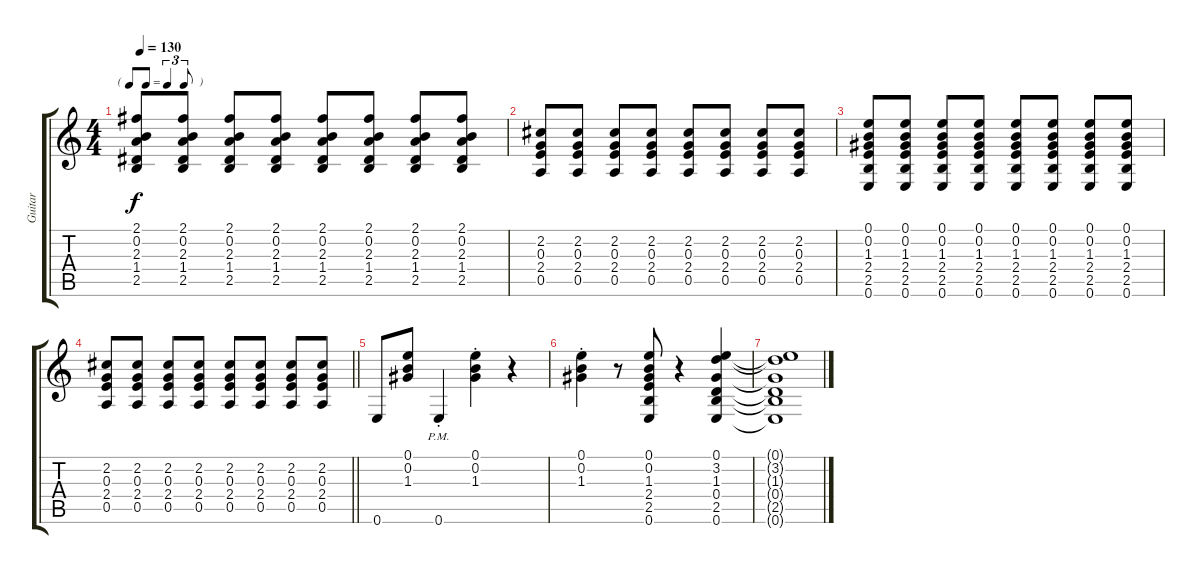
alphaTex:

\track ("Guitar" "Guitar") {instrument acousticguitarsteel}
\staff {score tabs}
\tuning (E4 B3 G3 D3 A2 E2) {hide}
\ts (4 4)
\tf triplet8th
\tempo 130
\clef g2
\ks c
(2.1 0.2 2.3 1.4 2.5).8{dy f} (2.1 0.2 2.3 1.4 2.5).8 (2.1 0.2 2.3 1.4 2.5).8 (2.1 0.2 2.3 1.4 2.5).8 (2.1 0.2 2.3 1.4 2.5).8 (2.1 0.2 2.3 1.4 2.5).8 (2.1 0.2 2.3 1.4 2.5).8 (2.1 0.2 2.3 1.4 2.5).8 |
(2.2 0.3 2.4 0.5).8 (2.2 0.3 2.4 0.5).8 (2.2 0.3 2.4 0.5).8 (2.2 0.3 2.4 0.5).8 (2.2 0.3 2.4 0.5).8 (2.2 0.3 2.4 0.5).8 (2.2 0.3 2.4 0.5).8 (2.2 0.3 2.4 0.5).8 |
(0.1 0.2 1.3 2.4 2.5 0.6).8 (0.1 0.2 1.3 2.4 2.5 0.6).8 (0.1 0.2 1.3 2.4 2.5 0.6).8 (0.1 0.2 1.3 2.4 2.5 0.6).8 (0.1 0.2 1.3 2.4 2.5 0.6).8 (0.1 0.2 1.3 2.4 2.5 0.6).8 (0.1 0.2 1.3 2.4 2.5 0.6).8 (0.1 0.2 1.3 2.4 2.5 0.6).8 |
\barLineRight lightlight
(2.2 0.3 2.4 0.5).8 (2.2 0.3 2.4 0.5).8 (2.2 0.3 2.4 0.5).8 (2.2 0.3 2.4 0.5).8 (2.2 0.3 2.4 0.5).8 (2.2 0.3 2.4 0.5).8 (2.2 0.3 2.4 0.5).8 (2.2 0.3 2.4 0.5).8 |
0.6.8 (0.1 0.2 1.3).8 0.6{pm st}.4 (0.1{st} 0.2{st} 1.3{st}).4 r.4 |
(0.1{st} 0.2{st} 1.3{st}).4 r.8 (0.1 0.2 1.3 2.4 2.5 0.6).8 r.4 (0.1 3.2 1.3 0.4 2.5 0.6).4 |
(0.1{t} 3.2{t} 1.3{t} 0.4{t} 2.5{t} 0.6{t}).1
